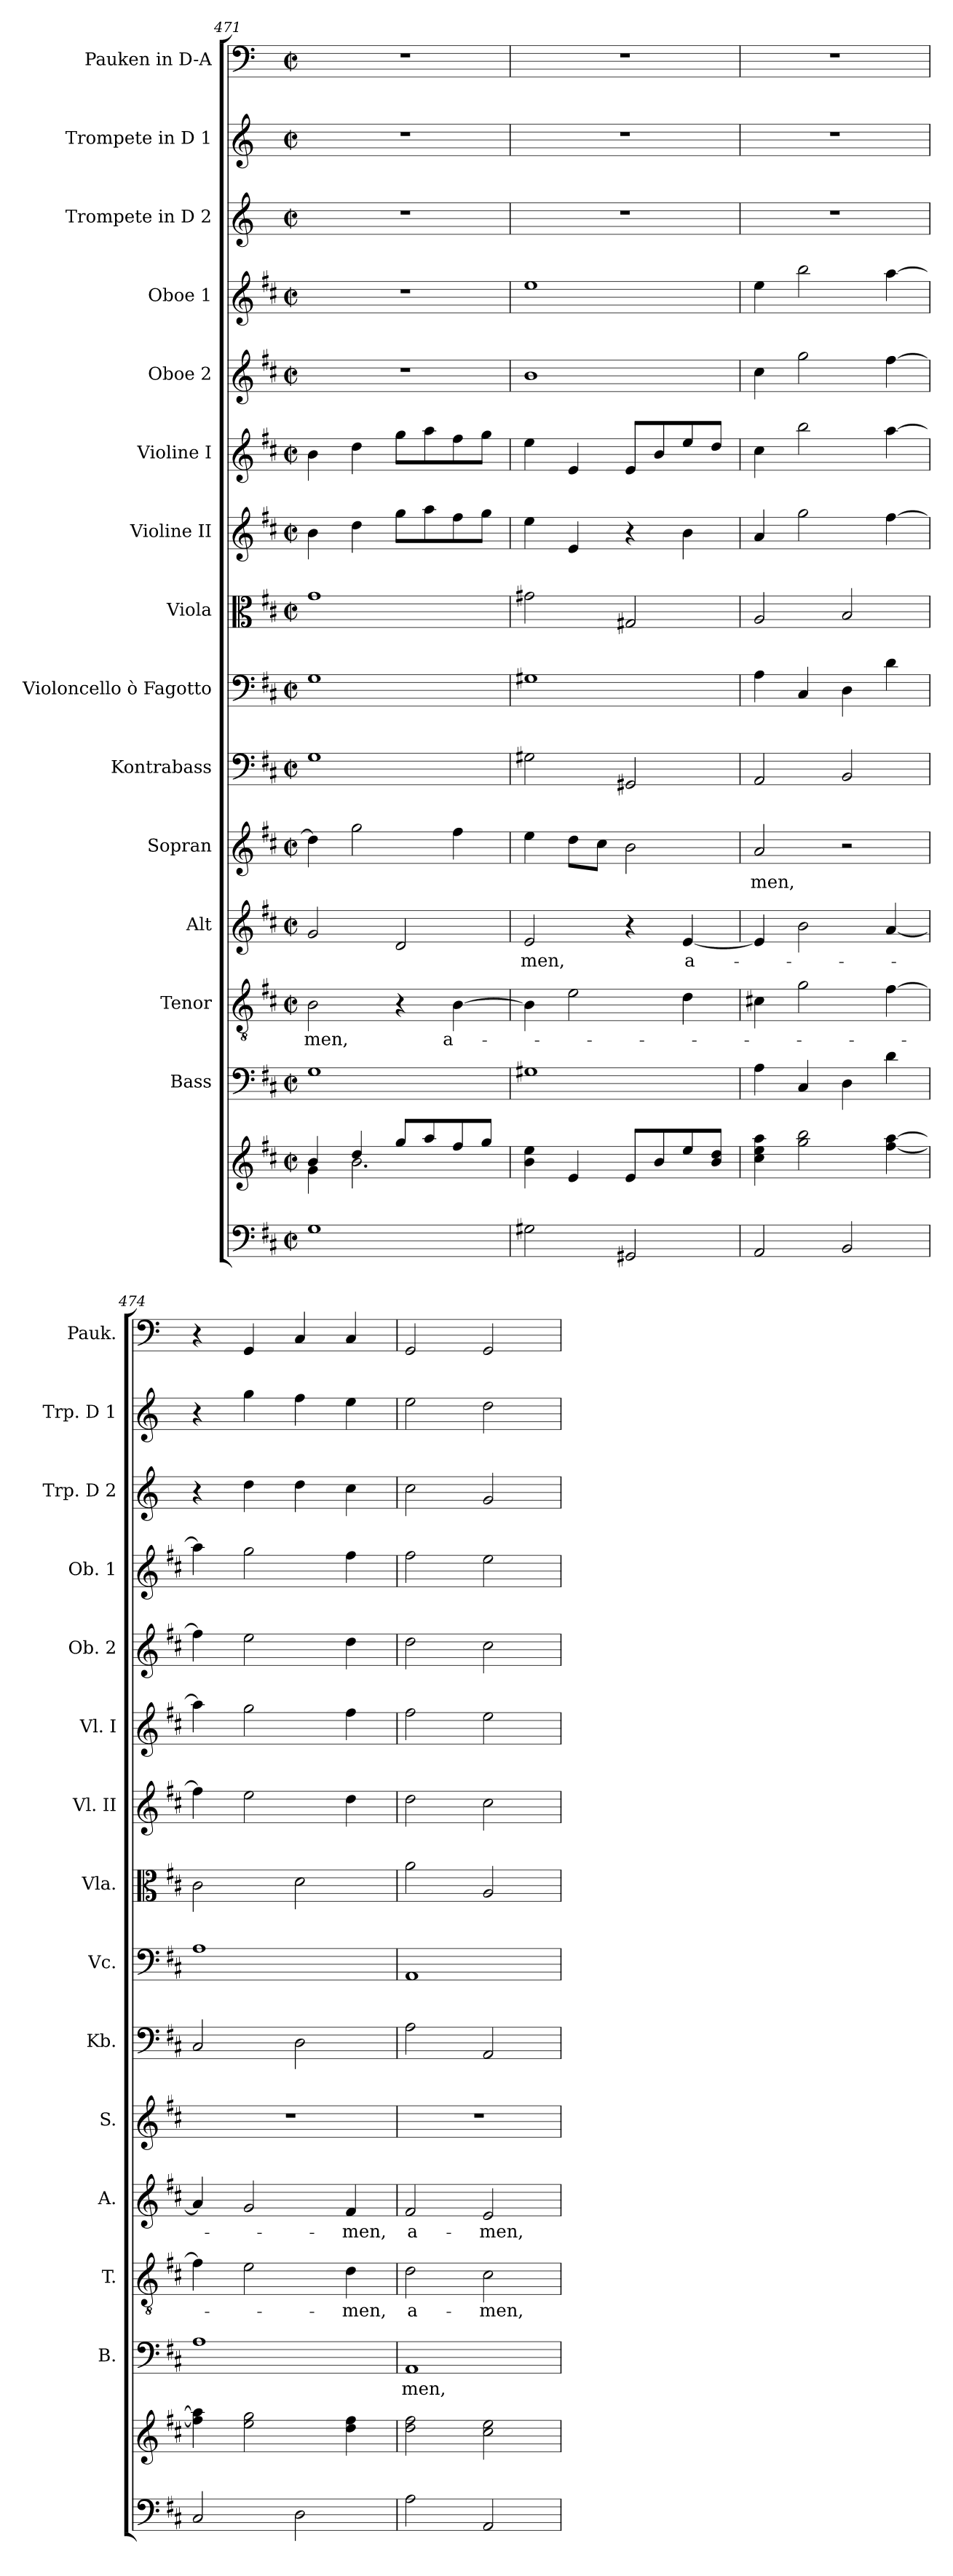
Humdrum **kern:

**kern	**kern	**kern	**text	**kern	**text	**kern	**text	**kern	**text	**kern	**kern	**kern	**kern	**kern	**kern	**kern	**kern	**kern	**kern
*part15	*part15	*part14	*part14	*part13	*part13	*part12	*part12	*part11	*part11	*part10	*part9	*part8	*part7	*part6	*part5	*part4	*part3	*part2	*part1
*staff16	*staff15	*staff14	*staff14	*staff13	*staff13	*staff12	*staff12	*staff11	*staff11	*staff10	*staff9	*staff8	*staff7	*staff6	*staff5	*staff4	*staff3	*staff2	*staff1
*	*	*I"Bass	*	*I"Tenor	*	*I"Alt	*	*I"Sopran	*	*I"Kontrabass	*I"Violoncello ò Fagotto	*I"Viola	*I"Violine II	*I"Violine I	*I"Oboe 2	*I"Oboe 1	*I"Trompete in D 2	*I"Trompete in D 1	*I"Pauken in D-A
*	*	*I'B.	*	*I'T.	*	*I'A.	*	*I'S.	*	*I'Kb.	*I'Vc.	*I'Vla.	*I'Vl. II	*I'Vl. I	*I'Ob. 2	*I'Ob. 1	*I'Trp. D 2	*I'Trp. D 1	*I'Pauk.
!!LO:PB:g=z
*clefF4	*clefG2	*clefF4	*	*clefGv2	*	*clefG2	*	*clefG2	*	*clefF4	*clefF4	*clefC3	*clefG2	*clefG2	*clefG2	*clefG2	*clefG2	*clefG2	*clefF4
*	*	*	*	*	*	*	*	*	*	*ITrd7c12	*	*	*	*	*	*	*ITrd-1c-2	*ITrd-1c-2	*ITrd-1c-2
*k[f#c#]	*k[f#c#]	*k[f#c#]	*	*k[f#c#]	*	*k[f#c#]	*	*k[f#c#]	*	*k[f#c#]	*k[f#c#]	*k[f#c#]	*k[f#c#]	*k[f#c#]	*k[f#c#]	*k[f#c#]	*k[f#c#]	*k[f#c#]	*k[f#c#]
*D:	*D:	*D:	*	*D:	*	*D:	*	*D:	*	*D:	*D:	*D:	*D:	*D:	*D:	*D:	*D:	*D:	*D:
*M2/2	*M2/2	*M2/2	*	*M2/2	*	*M2/2	*	*M2/2	*	*M2/2	*M2/2	*M2/2	*M2/2	*M2/2	*M2/2	*M2/2	*M2/2	*M2/2	*M2/2
*met(c|)	*met(c|)	*met(c|)	*	*met(c|)	*	*met(c|)	*	*met(c|)	*	*met(c|)	*met(c|)	*met(c|)	*met(c|)	*met(c|)	*met(c|)	*met(c|)	*met(c|)	*met(c|)	*met(c|)
=471	=471	=471	=471	=471	=471	=471	=471	=471	=471	=471	=471	=471	=471	=471	=471	=471	=471	=471	=471
*	*^	*	*	*	*	*	*	*	*	*	*	*	*	*	*	*	*	*	*
!	!	!	!	!	!	!LO:LY:b	!	!	!	!	!	!	!	!	!	!	!	!	!	!
1G	4b/	4g\	1G	.	2B\	-men,	2g/	.	4dd\]	.	1GG	1G	1g	4b\	4b\	1r	1r	1r	1r	1r
.	4dd/	2.b\	.	.	.	.	.	.	2gg\	.	.	.	.	4dd\	4dd\	.	.	.	.	.
.	8gg/L	.	.	.	4r	.	2d/	.	.	.	.	.	.	8gg\L	8gg\L	.	.	.	.	.
.	8aa/	.	.	.	.	.	.	.	.	.	.	.	.	8aa\	8aa\	.	.	.	.	.
!	!	!	!	!	!	!LO:LY:b	!	!	!	!	!	!	!	!	!	!	!	!	!	!
.	8ff#/	.	.	.	[4B\	a-	.	.	4ff#\	.	.	.	.	8ff#\	8ff#\	.	.	.	.	.
.	8gg/J	.	.	.	.	.	.	.	.	.	.	.	.	8gg\J	8gg\J	.	.	.	.	.
*	*v	*v	*	*	*	*	*	*	*	*	*	*	*	*	*	*	*	*	*	*
=472	=472	=472	=472	=472	=472	=472	=472	=472	=472	=472	=472	=472	=472	=472	=472	=472	=472	=472	=472
!	!	!	!	!	!	!	!LO:LY:b	!	!	!	!	!	!	!	!	!	!	!	!
2G#X\	4b\ 4ee\	1G#X	.	4B\]	.	2e/	-men,	4ee\	.	2GG#X\	1G#X	2g#X\	4ee\	4ee\	1b	1ee	1r	1r	1r
.	4e/	.	.	2e\	.	.	.	8dd\L	.	.	.	.	4e/	4e/	.	.	.	.	.
.	.	.	.	.	.	.	.	8cc#\J	.	.	.	.	.	.	.	.	.	.	.
2GG#X/	8e/L	.	.	.	.	4r	.	2b\	.	2GGG#X/	.	2G#X/	4r	8e/L	.	.	.	.	.
.	8b/	.	.	.	.	.	.	.	.	.	.	.	.	8b/	.	.	.	.	.
!	!	!	!	!	!	!	!LO:LY:b	!	!	!	!	!	!	!	!	!	!	!	!
.	8ee/	.	.	4d\	.	[4e/	a-	.	.	.	.	.	4b\	8ee/	.	.	.	.	.
.	8b/ 8dd/J	.	.	.	.	.	.	.	.	.	.	.	.	8dd/J	.	.	.	.	.
=473	=473	=473	=473	=473	=473	=473	=473	=473	=473	=473	=473	=473	=473	=473	=473	=473	=473	=473	=473
!	!	!	!	!	!	!	!	!	!LO:LY:b	!	!	!	!	!	!	!	!	!	!
2AA/	4cc#\ 4ee\ 4aa\	4A\	.	4c#X\	.	4e/]	.	2a/	-men,	2AAA/	4A\	2A/	4a/	4cc#\	4cc#\	4ee\	1r	1r	1r
.	2gg\ 2bb\	4C#/	.	2g\	.	2b\	.	.	.	.	4C#/	.	2gg\	2bb\	2gg\	2bb\	.	.	.
2BB/	.	4D\	.	.	.	.	.	2r	.	2BBB/	4D\	2B/	.	.	.	.	.	.	.
.	[4ff#\ [4aa\	4d\	.	[4f#\	.	[4a/	.	.	.	.	4d\	.	[4ff#\	[4aa\	[4ff#\	[4aa\	.	.	.
=474	=474	=474	=474	=474	=474	=474	=474	=474	=474	=474	=474	=474	=474	=474	=474	=474	=474	=474	=474
2C#/	4ff#\] 4aa\]	1A	.	4f#\]	.	4a/]	.	1r	.	2CC#/	1A	2c#\	4ff#\]	4aa\]	4ff#\]	4aa\]	4r	4r	4r
.	2ee\ 2gg\	.	.	2e\	.	2g/	.	.	.	.	.	.	2ee\	2gg\	2ee\	2gg\	4ee\	4aa\	4AA/
2D\	.	.	.	.	.	.	.	.	.	2DD\	.	2d\	.	.	.	.	4ee\	4gg\	4D/
!	!	!	!	!	!LO:LY:b	!	!LO:LY:b	!	!	!	!	!	!	!	!	!	!	!	!
.	4dd\ 4ff#\	.	.	4d\	-men,	4f#/	-men,	.	.	.	.	.	4dd\	4ff#\	4dd\	4ff#\	4dd\	4ff#\	4D/
=475	=475	=475	=475	=475	=475	=475	=475	=475	=475	=475	=475	=475	=475	=475	=475	=475	=475	=475	=475
!	!	!	!LO:LY:b	!	!LO:LY:b	!	!LO:LY:b	!	!	!	!	!	!	!	!	!	!	!	!
2A\	2dd\ 2ff#\	1AA	-men,	2d\	a-	2f#/	a-	1r	.	2AA\	1AA	2a\	2dd\	2ff#\	2dd\	2ff#\	2dd\	2ff#\	2AA/
!	!	!	!	!	!LO:LY:b	!	!LO:LY:b	!	!	!	!	!	!	!	!	!	!	!	!
2AA/	2cc#\ 2ee\	.	.	2c#\	-men,	2e/	-men,	.	.	2AAA/	.	2A/	2cc#\	2ee\	2cc#\	2ee\	2a/	2ee\	2AA/
=	=	=	=	=	=	=	=	=	=	=	=	=	=	=	=	=	=	=	=
*-	*-	*-	*-	*-	*-	*-	*-	*-	*-	*-	*-	*-	*-	*-	*-	*-	*-	*-	*-
